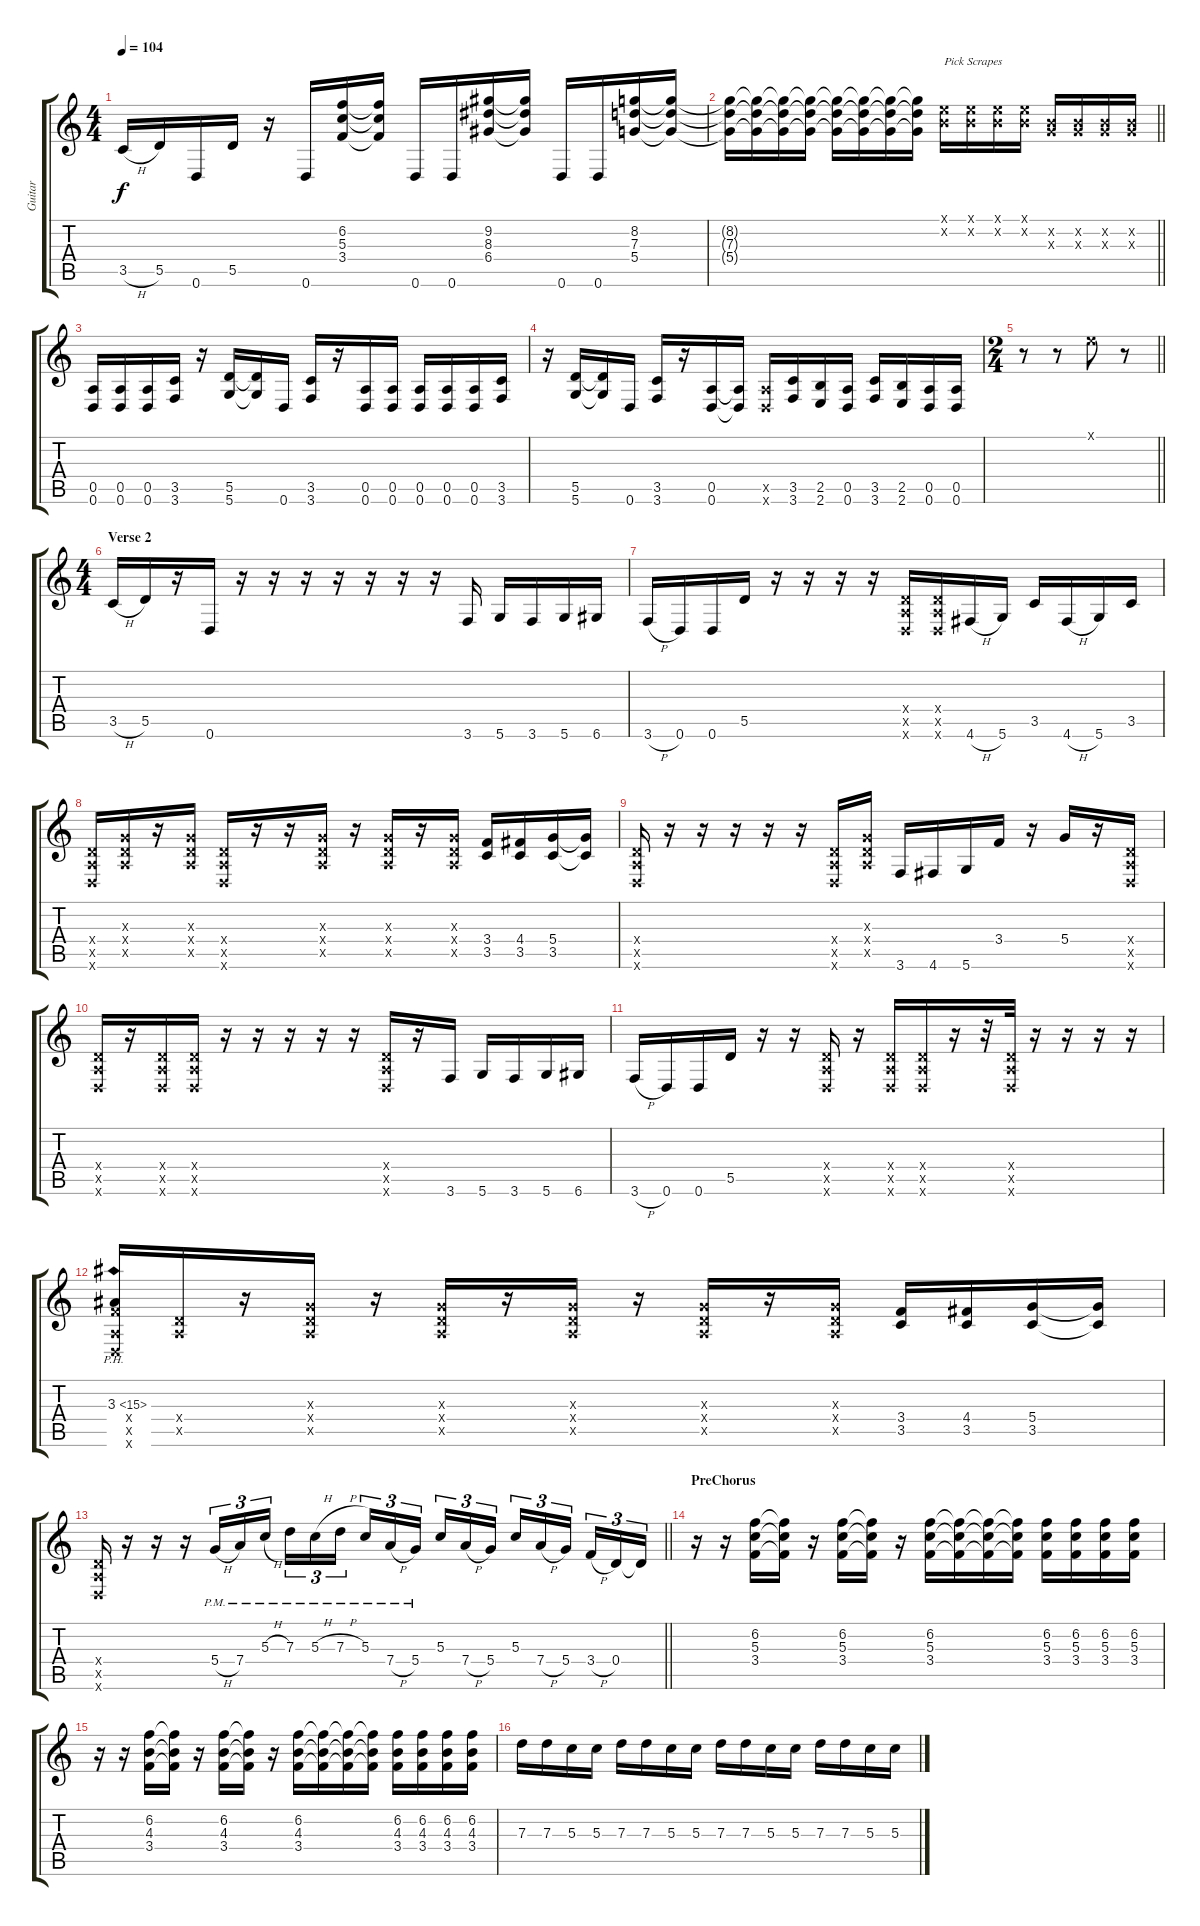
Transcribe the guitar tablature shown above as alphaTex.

\track ("Guitar" "Guitar") {instrument overdrivenguitar}
\staff {score tabs}
\tuning (E4 B3 G3 D3 A2 D2) {hide}
\ts (4 4)
\tempo 104
\clef g2
\ks c
3.5{h}.16{dy f} 5.5.16 0.6.16 5.5.16 r.16 0.6.16 (6.2 5.3 3.4).16 (6.2{t} 5.3{t} 3.4{t}).16 0.6.16 0.6.16 (9.2 8.3 6.4).16 (9.2{t} 8.3{t} 6.4{t}).16 0.6.16 0.6.16 (8.2 7.3 5.4).16 (8.2{t} 7.3{t} 5.4{t}).16 |
\barLineRight lightlight
(8.2{t} 7.3{t} 5.4{t}).16 (8.2{t} 7.3{t} 5.4{t}).16 (8.2{t} 7.3{t} 5.4{t}).16 (8.2{t} 7.3{t} 5.4{t}).16 (8.2{t} 7.3{t} 5.4{t}).16 (8.2{t} 7.3{t} 5.4{t}).16 (8.2{t} 7.3{t} 5.4{t}).16 (8.2{t} 7.3{t} 5.4{t}).16 (0.1{x} 0.2{x}).16{txt "Pick Scrapes"} (0.1{x} 0.2{x}).16 (0.1{x} 0.2{x}).16 (0.1{x} 0.2{x}).16 (0.2{x} 0.3{x}).16 (0.2{x} 0.3{x}).16 (0.2{x} 0.3{x}).16 (0.2{x} 0.3{x}).16 |
(0.5 0.6).16 (0.5 0.6).16 (0.5 0.6).16 (3.5 3.6).16 r.16 (5.5 5.6).16 (5.5{t} 5.6{t}).16 0.6.16 (3.5 3.6).16 r.16 (0.5 0.6).16 (0.5 0.6).16 (0.5 0.6).16 (0.5 0.6).16 (0.5 0.6).16 (3.5 3.6).16 |
r.16 (5.5 5.6).16 (5.5{t} 5.6{t}).16 0.6.16 (3.5 3.6).16 r.16 (0.5 0.6).16 (0.5{t} 0.6{t}).16 (0.5{x} 0.6{x}).16 (3.5 3.6).16 (2.5 2.6).16 (0.5 0.6).16 (3.5 3.6).16 (2.5 2.6).16 (0.5 0.6).16 (0.5 0.6).16 |
\ts (2 4)
\barLineRight lightlight
r.8 r.8 0.1{x}.8 r.8 |
\ts (4 4)
\section ("" "Verse 2")
3.5{h}.16 5.5.16 r.16 0.6.16 r.16 r.16 r.16 r.16 r.16 r.16 r.16 3.6.16 5.6.16 3.6.16 5.6.16 6.6.16 |
3.6{h}.16 0.6.16 0.6.16 5.5.16 r.16 r.16 r.16 r.16 (0.4{x} 0.5{x} 0.6{x}).16 (0.4{x} 0.5{x} 0.6{x}).16 4.6{h}.16 5.6.16 3.5.16 4.6{h}.16 5.6.16 3.5.16 |
(0.4{x} 0.5{x} 0.6{x}).16 (0.3{x} 0.4{x} 0.5{x}).16 r.16 (0.3{x} 0.4{x} 0.5{x}).16 (0.4{x} 0.5{x} 0.6{x}).16 r.16 r.16 (0.3{x} 0.4{x} 0.5{x}).16 r.16 (0.3{x} 0.4{x} 0.5{x}).16 r.16 (0.3{x} 0.4{x} 0.5{x}).16 (3.4 3.5).16 (4.4 3.5).16 (5.4 3.5).16 (5.4{t} 3.5{t}).16 |
(0.4{x} 0.5{x} 0.6{x}).16 r.16 r.16 r.16 r.16 r.16 (0.4{x} 0.5{x} 0.6{x}).16 (0.3{x} 0.4{x} 0.5{x}).16 3.6.16 4.6.16 5.6.16 3.4.16 r.16 5.4.16 r.16 (0.4{x} 0.5{x} 0.6{x}).16 |
(0.4{x} 0.5{x} 0.6{x}).16 r.16 (0.4{x} 0.5{x} 0.6{x}).16 (0.4{x} 0.5{x} 0.6{x}).16 r.16 r.16 r.16 r.16 r.16 (0.4{x} 0.5{x} 0.6{x}).16 r.16 3.6.16 5.6.16 3.6.16 5.6.16 6.6.16 |
3.6{h}.16 0.6.16 0.6.16 5.5.16 r.16 r.16 (0.4{x} 0.5{x} 0.6{x}).16 r.16 (0.4{x} 0.5{x} 0.6{x}).16 (0.4{x} 0.5{x} 0.6{x}).16 r.16 r.32 (0.4{x} 0.5{x} 0.6{x}).32 r.16 r.16 r.16 r.16 |
(3.3{ph 12} 3.4{x} 0.5{x} 0.6{x}).16 (0.4{x} 0.5{x}).16 r.16 (0.3{x} 0.4{x} 0.5{x}).16 r.16 (0.3{x} 0.4{x} 0.5{x}).16 r.16 (0.3{x} 0.4{x} 0.5{x}).16 r.16 (0.3{x} 0.4{x} 0.5{x}).16 r.16 (0.3{x} 0.4{x} 0.5{x}).16 (3.4 3.5).16 (4.4 3.5).16 (5.4 3.5).16 (5.4{t} 3.5{t}).16 |
\barLineRight lightlight
(0.4{x} 0.5{x} 0.6{x}).16 r.16 r.16 r.16 5.4{h pm}.16{tu (3 2)} 7.4{pm}.16{tu (3 2)} 5.3{h pm}.16{tu (3 2) beam splitsecondary} 7.3{pm}.16{tu (3 2)} 5.3{h pm}.16{tu (3 2)} 7.3{h pm}.16{tu (3 2)} 5.3{pm}.16{tu (3 2)} 7.4{h pm}.16{tu (3 2)} 5.4{pm}.16{tu (3 2) beam splitsecondary} 5.3.16{tu (3 2)} 7.4{h}.16{tu (3 2)} 5.4.16{tu (3 2)} 5.3.16{tu (3 2)} 7.4{h}.16{tu (3 2)} 5.4.16{tu (3 2) beam splitsecondary} 3.4{h}.16{tu (3 2)} 0.4.16{tu (3 2)} 0.4{t}.16{tu (3 2)} |
\section ("" "PreChorus")
r.16 r.16 (6.2 5.3 3.4).16 (6.2{t} 5.3{t} 3.4{t}).16 r.16 (6.2 5.3 3.4).16 (6.2{t} 5.3{t} 3.4{t}).16 r.16 (6.2 5.3 3.4).16 (6.2{t} 5.3{t} 3.4{t}).16 (6.2{t} 5.3{t} 3.4{t}).16 (6.2{t} 5.3{t} 3.4{t}).16 (6.2 5.3 3.4).16 (6.2 5.3 3.4).16 (6.2 5.3 3.4).16 (6.2 5.3 3.4).16 |
r.16 r.16 (6.2 4.3 3.4).16 (6.2{t} 4.3{t} 3.4{t}).16 r.16 (6.2 4.3 3.4).16 (6.2{t} 4.3{t} 3.4{t}).16 r.16 (6.2 4.3 3.4).16 (6.2{t} 4.3{t} 3.4{t}).16 (6.2{t} 4.3{t} 3.4{t}).16 (6.2{t} 4.3{t} 3.4{t}).16 (6.2 4.3 3.4).16 (6.2 4.3 3.4).16 (6.2 4.3 3.4).16 (6.2 4.3 3.4).16 |
7.3.16 7.3.16 5.3.16 5.3.16 7.3.16 7.3.16 5.3.16 5.3.16 7.3.16 7.3.16 5.3.16 5.3.16 7.3.16 7.3.16 5.3.16 5.3.16
